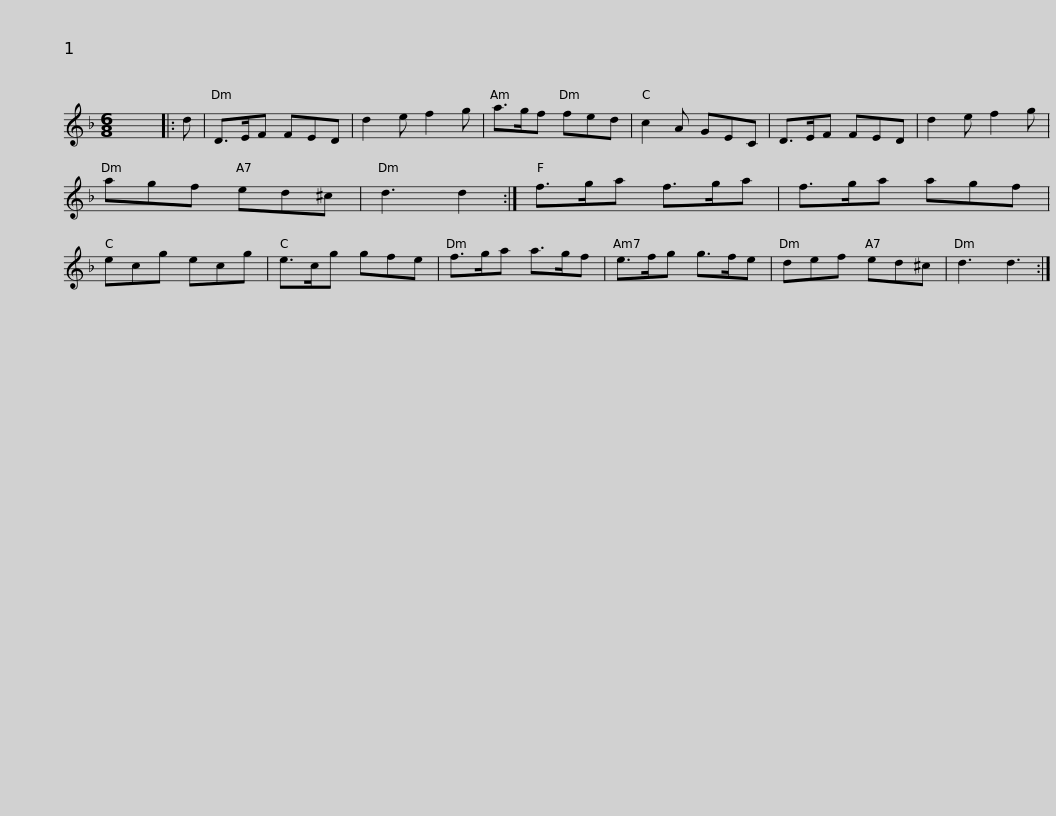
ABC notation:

X:1
L:1/8
M:6/8
I:linebreak $
K:Dmin
V:1 treble
V:1
 x6 |: d | D>EF FED | d2 e f2 g | a>gf fed | %5
 c2 A GEC |$ D>EF FED | d2 e f2 g | agf ed^c | d3 d2 :|$ %10
 f>ga f>ga | f>ga agf | ecg ecg | e>cg gfe |$ f>ga a>gf | %15
 e>fg g>fe | def ed^c | d3 d3 :| %18
